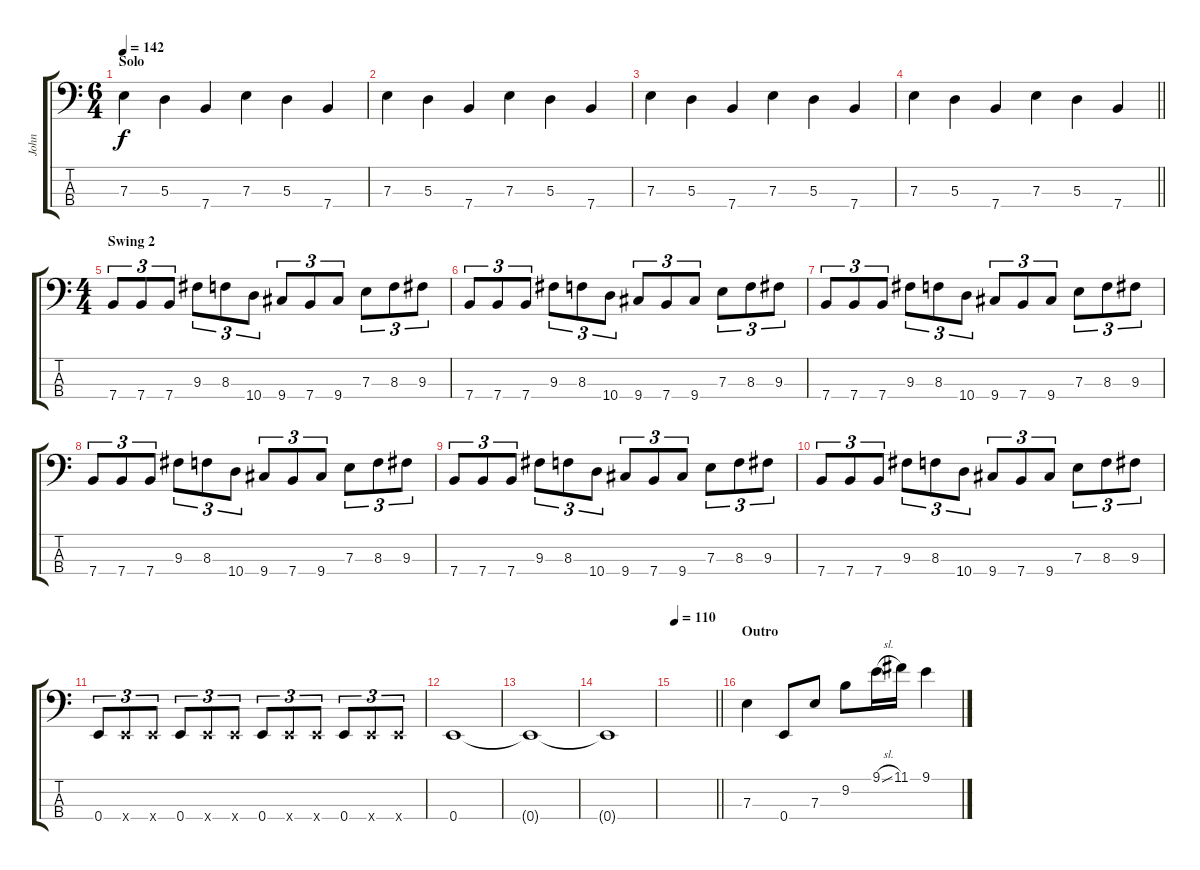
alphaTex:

\track ("John" "John") {instrument electricbassfinger}
\staff {score tabs}
\tuning (G2 D2 A1 E1) {hide}
\ts (6 4)
\section ("" "Solo")
\tempo 142
\clef f4
\ks c
7.3.4{dy f} 5.3.4 7.4.4 7.3.4 5.3.4 7.4.4 |
7.3.4 5.3.4 7.4.4 7.3.4 5.3.4 7.4.4 |
7.3.4 5.3.4 7.4.4 7.3.4 5.3.4 7.4.4 |
\barLineRight lightlight
7.3.4 5.3.4 7.4.4 7.3.4 5.3.4 7.4.4 |
\ts (4 4)
\section ("" "Swing 2")
7.4.8{tu (3 2)} 7.4.8{tu (3 2)} 7.4.8{tu (3 2)} 9.3.8{tu (3 2)} 8.3.8{tu (3 2)} 10.4.8{tu (3 2)} 9.4.8{tu (3 2)} 7.4.8{tu (3 2)} 9.4.8{tu (3 2)} 7.3.8{tu (3 2)} 8.3.8{tu (3 2)} 9.3.8{tu (3 2)} |
7.4.8{tu (3 2)} 7.4.8{tu (3 2)} 7.4.8{tu (3 2)} 9.3.8{tu (3 2)} 8.3.8{tu (3 2)} 10.4.8{tu (3 2)} 9.4.8{tu (3 2)} 7.4.8{tu (3 2)} 9.4.8{tu (3 2)} 7.3.8{tu (3 2)} 8.3.8{tu (3 2)} 9.3.8{tu (3 2)} |
7.4.8{tu (3 2)} 7.4.8{tu (3 2)} 7.4.8{tu (3 2)} 9.3.8{tu (3 2)} 8.3.8{tu (3 2)} 10.4.8{tu (3 2)} 9.4.8{tu (3 2)} 7.4.8{tu (3 2)} 9.4.8{tu (3 2)} 7.3.8{tu (3 2)} 8.3.8{tu (3 2)} 9.3.8{tu (3 2)} |
7.4.8{tu (3 2)} 7.4.8{tu (3 2)} 7.4.8{tu (3 2)} 9.3.8{tu (3 2)} 8.3.8{tu (3 2)} 10.4.8{tu (3 2)} 9.4.8{tu (3 2)} 7.4.8{tu (3 2)} 9.4.8{tu (3 2)} 7.3.8{tu (3 2)} 8.3.8{tu (3 2)} 9.3.8{tu (3 2)} |
7.4.8{tu (3 2)} 7.4.8{tu (3 2)} 7.4.8{tu (3 2)} 9.3.8{tu (3 2)} 8.3.8{tu (3 2)} 10.4.8{tu (3 2)} 9.4.8{tu (3 2)} 7.4.8{tu (3 2)} 9.4.8{tu (3 2)} 7.3.8{tu (3 2)} 8.3.8{tu (3 2)} 9.3.8{tu (3 2)} |
7.4.8{tu (3 2)} 7.4.8{tu (3 2)} 7.4.8{tu (3 2)} 9.3.8{tu (3 2)} 8.3.8{tu (3 2)} 10.4.8{tu (3 2)} 9.4.8{tu (3 2)} 7.4.8{tu (3 2)} 9.4.8{tu (3 2)} 7.3.8{tu (3 2)} 8.3.8{tu (3 2)} 9.3.8{tu (3 2)} |
0.4.8{tu (3 2)} 0.4{x}.8{tu (3 2)} 0.4{x}.8{tu (3 2)} 0.4.8{tu (3 2)} 0.4{x}.8{tu (3 2)} 0.4{x}.8{tu (3 2)} 0.4.8{tu (3 2)} 0.4{x}.8{tu (3 2)} 0.4{x}.8{tu (3 2)} 0.4.8{tu (3 2)} 0.4{x}.8{tu (3 2)} 0.4{x}.8{tu (3 2)} |
0.4.1 |
0.4{t}.1 |
0.4{t}.1 |
\tempo 110
\barLineRight lightlight
|
\section ("" "Outro")
7.3.4 0.4.8 7.3.8 9.2.8 9.1{sl}.16 11.1.16 9.1.4
